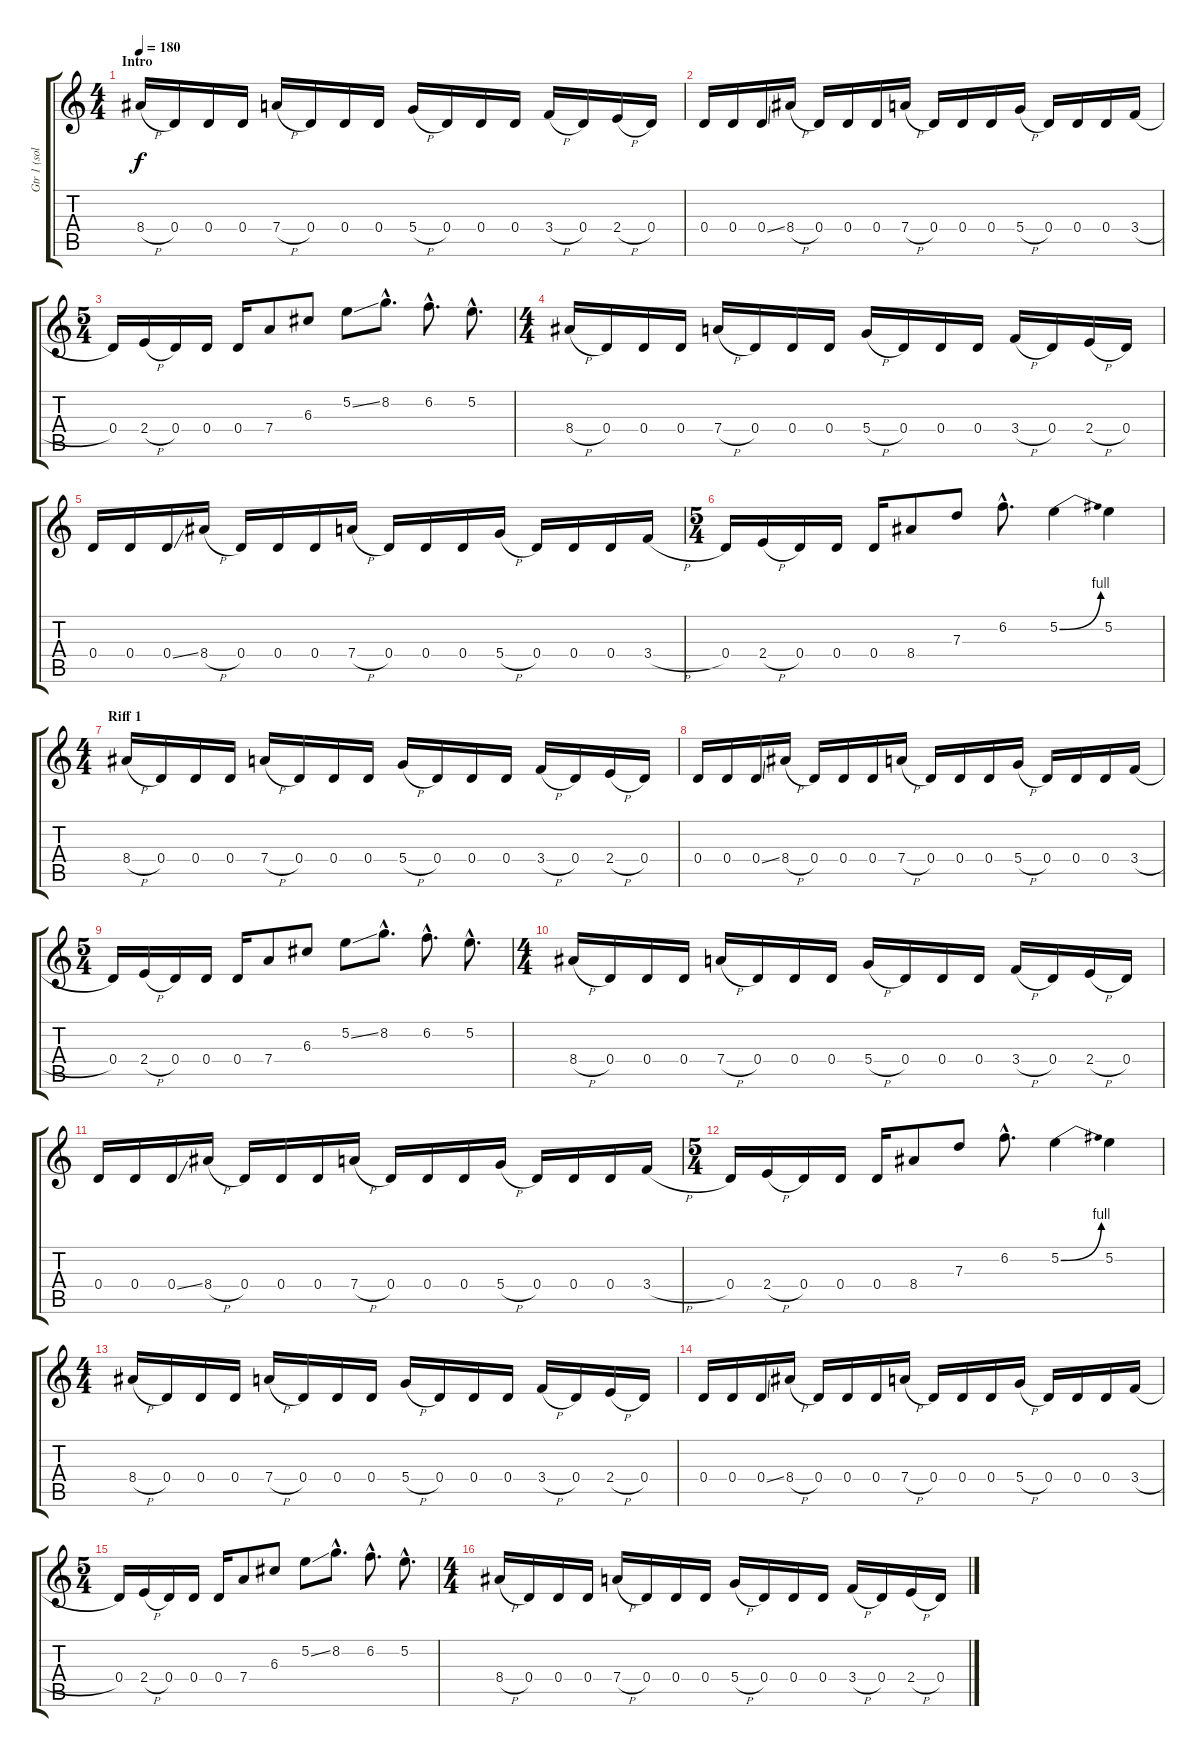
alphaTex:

\track ("Gtr 1 (solos)" "Gtr 1 (sol") {instrument overdrivenguitar}
\staff {score tabs}
\tuning (E4 B3 G3 D3 A2 E2) {hide}
\ts (4 4)
\section ("" "Intro")
\tempo 180
\clef g2
\ks c
8.4{h}.16{dy f volume 12 instrument overdrivenguitar} 0.4.16 0.4.16 0.4.16 7.4{h}.16 0.4.16 0.4.16 0.4.16 5.4{h}.16 0.4.16 0.4.16 0.4.16 3.4{h}.16 0.4.16 2.4{h}.16 0.4.16 |
0.4.16 0.4.16 0.4{ss}.16 8.4{h}.16 0.4.16 0.4.16 0.4.16 7.4{h}.16 0.4.16 0.4.16 0.4.16 5.4{h}.16 0.4.16 0.4.16 0.4.16 3.4{h}.16 |
\ts (5 4)
0.4.16 2.4{h}.16 0.4.16 0.4.16 0.4.16 7.4.8 6.3.8 5.2{ss}.8 8.2{hac}.8{d} 6.2{hac}.8{d} 5.2{hac}.8{d} |
\ts (4 4)
8.4{h}.16 0.4.16 0.4.16 0.4.16 7.4{h}.16 0.4.16 0.4.16 0.4.16 5.4{h}.16 0.4.16 0.4.16 0.4.16 3.4{h}.16 0.4.16 2.4{h}.16 0.4.16 |
0.4.16 0.4.16 0.4{ss}.16 8.4{h}.16 0.4.16 0.4.16 0.4.16 7.4{h}.16 0.4.16 0.4.16 0.4.16 5.4{h}.16 0.4.16 0.4.16 0.4.16 3.4{h}.16 |
\ts (5 4)
0.4.16 2.4{h}.16 0.4.16 0.4.16 0.4.16 8.4.8 7.3.8 6.2{hac}.8{d} 5.2{be (bend 0 0 60 4)}.4 5.2.4 |
\ts (4 4)
\section ("" "Riff 1")
8.4{h}.16{volume 16} 0.4.16 0.4.16 0.4.16 7.4{h}.16 0.4.16 0.4.16 0.4.16 5.4{h}.16 0.4.16 0.4.16 0.4.16 3.4{h}.16 0.4.16 2.4{h}.16 0.4.16 |
0.4.16 0.4.16 0.4{ss}.16 8.4{h}.16 0.4.16 0.4.16 0.4.16 7.4{h}.16 0.4.16 0.4.16 0.4.16 5.4{h}.16 0.4.16 0.4.16 0.4.16 3.4{h}.16 |
\ts (5 4)
0.4.16 2.4{h}.16 0.4.16 0.4.16 0.4.16 7.4.8 6.3.8 5.2{ss}.8 8.2{hac}.8{d} 6.2{hac}.8{d} 5.2{hac}.8{d} |
\ts (4 4)
8.4{h}.16 0.4.16 0.4.16 0.4.16 7.4{h}.16 0.4.16 0.4.16 0.4.16 5.4{h}.16 0.4.16 0.4.16 0.4.16 3.4{h}.16 0.4.16 2.4{h}.16 0.4.16 |
0.4.16 0.4.16 0.4{ss}.16 8.4{h}.16 0.4.16 0.4.16 0.4.16 7.4{h}.16 0.4.16 0.4.16 0.4.16 5.4{h}.16 0.4.16 0.4.16 0.4.16 3.4{h}.16 |
\ts (5 4)
0.4.16 2.4{h}.16 0.4.16 0.4.16 0.4.16 8.4.8 7.3.8 6.2{hac}.8{d} 5.2{be (bend 0 0 60 4)}.4 5.2.4 |
\ts (4 4)
8.4{h}.16 0.4.16 0.4.16 0.4.16 7.4{h}.16 0.4.16 0.4.16 0.4.16 5.4{h}.16 0.4.16 0.4.16 0.4.16 3.4{h}.16 0.4.16 2.4{h}.16 0.4.16 |
0.4.16 0.4.16 0.4{ss}.16 8.4{h}.16 0.4.16 0.4.16 0.4.16 7.4{h}.16 0.4.16 0.4.16 0.4.16 5.4{h}.16 0.4.16 0.4.16 0.4.16 3.4{h}.16 |
\ts (5 4)
0.4.16 2.4{h}.16 0.4.16 0.4.16 0.4.16 7.4.8 6.3.8 5.2{ss}.8 8.2{hac}.8{d} 6.2{hac}.8{d} 5.2{hac}.8{d} |
\ts (4 4)
8.4{h}.16 0.4.16 0.4.16 0.4.16 7.4{h}.16 0.4.16 0.4.16 0.4.16 5.4{h}.16 0.4.16 0.4.16 0.4.16 3.4{h}.16 0.4.16 2.4{h}.16 0.4.16
